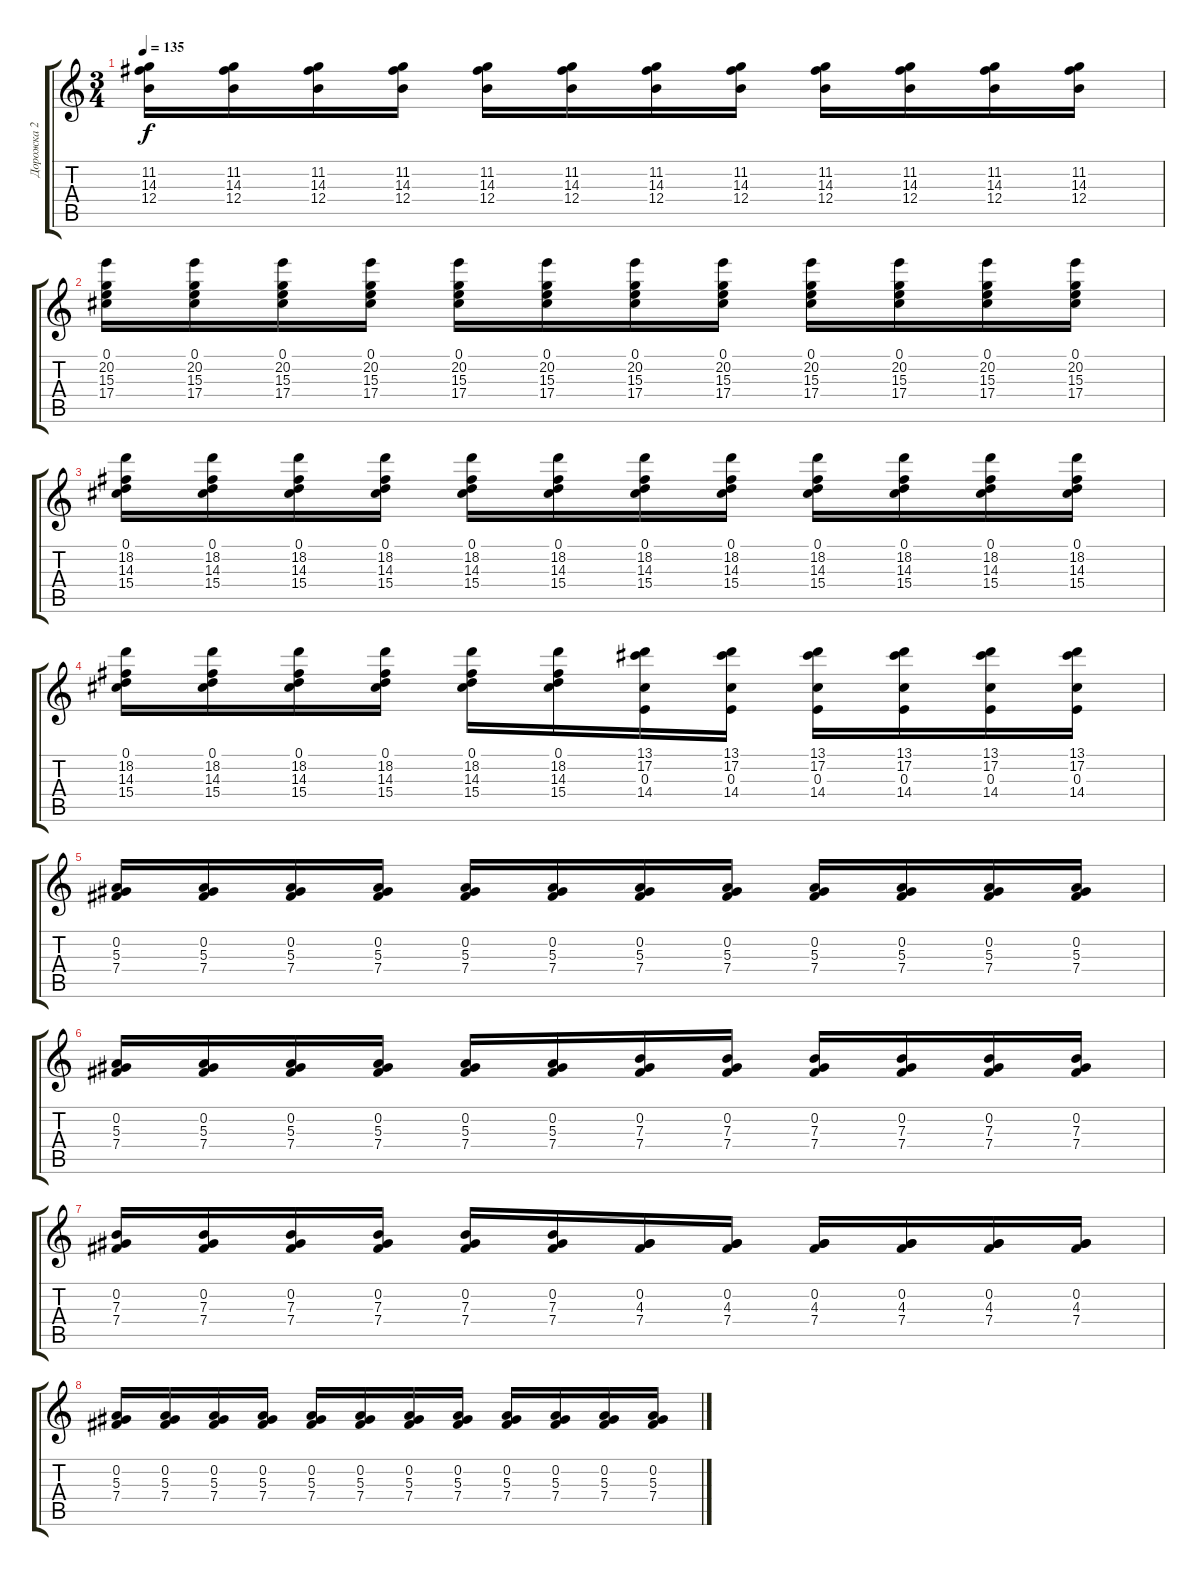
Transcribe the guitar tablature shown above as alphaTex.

\track ("Дорожка 2" "Дорожка 2") {instrument distortionguitar}
\staff {score tabs}
\tuning (Db4 Ab3 E3 B2 Gb2 Db2) {hide}
\ts (3 4)
\tempo 135
\clef g2
\ks c
(11.2 14.3 12.4).16{dy f} (11.2 14.3 12.4).16 (11.2 14.3 12.4).16 (11.2 14.3 12.4).16 (11.2 14.3 12.4).16 (11.2 14.3 12.4).16 (11.2 14.3 12.4).16 (11.2 14.3 12.4).16 (11.2 14.3 12.4).16 (11.2 14.3 12.4).16 (11.2 14.3 12.4).16 (11.2 14.3 12.4).16 |
(0.1 20.2 15.3 17.4).16 (0.1 20.2 15.3 17.4).16 (0.1 20.2 15.3 17.4).16 (0.1 20.2 15.3 17.4).16 (0.1 20.2 15.3 17.4).16 (0.1 20.2 15.3 17.4).16 (0.1 20.2 15.3 17.4).16 (0.1 20.2 15.3 17.4).16 (0.1 20.2 15.3 17.4).16 (0.1 20.2 15.3 17.4).16 (0.1 20.2 15.3 17.4).16 (0.1 20.2 15.3 17.4).16 |
(0.1 18.2 14.3 15.4).16 (0.1 18.2 14.3 15.4).16 (0.1 18.2 14.3 15.4).16 (0.1 18.2 14.3 15.4).16 (0.1 18.2 14.3 15.4).16 (0.1 18.2 14.3 15.4).16 (0.1 18.2 14.3 15.4).16 (0.1 18.2 14.3 15.4).16 (0.1 18.2 14.3 15.4).16 (0.1 18.2 14.3 15.4).16 (0.1 18.2 14.3 15.4).16 (0.1 18.2 14.3 15.4).16 |
(0.1 18.2 14.3 15.4).16 (0.1 18.2 14.3 15.4).16 (0.1 18.2 14.3 15.4).16 (0.1 18.2 14.3 15.4).16 (0.1 18.2 14.3 15.4).16 (0.1 18.2 14.3 15.4).16 (13.1 17.2 0.3 14.4).16 (13.1 17.2 0.3 14.4).16 (13.1 17.2 0.3 14.4).16 (13.1 17.2 0.3 14.4).16 (13.1 17.2 0.3 14.4).16 (13.1 17.2 0.3 14.4).16 |
(0.2 5.3 7.4).16 (0.2 5.3 7.4).16 (0.2 5.3 7.4).16 (0.2 5.3 7.4).16 (0.2 5.3 7.4).16 (0.2 5.3 7.4).16 (0.2 5.3 7.4).16 (0.2 5.3 7.4).16 (0.2 5.3 7.4).16 (0.2 5.3 7.4).16 (0.2 5.3 7.4).16 (0.2 5.3 7.4).16 |
(0.2 5.3 7.4).16 (0.2 5.3 7.4).16 (0.2 5.3 7.4).16 (0.2 5.3 7.4).16 (0.2 5.3 7.4).16 (0.2 5.3 7.4).16 (0.2 7.3 7.4).16 (0.2 7.3 7.4).16 (0.2 7.3 7.4).16 (0.2 7.3 7.4).16 (0.2 7.3 7.4).16 (0.2 7.3 7.4).16 |
(0.2 7.3 7.4).16 (0.2 7.3 7.4).16 (0.2 7.3 7.4).16 (0.2 7.3 7.4).16 (0.2 7.3 7.4).16 (0.2 7.3 7.4).16 (0.2 4.3 7.4).16 (0.2 4.3 7.4).16 (0.2 4.3 7.4).16 (0.2 4.3 7.4).16 (0.2 4.3 7.4).16 (0.2 4.3 7.4).16 |
(0.2 5.3 7.4).16 (0.2 5.3 7.4).16 (0.2 5.3 7.4).16 (0.2 5.3 7.4).16 (0.2 5.3 7.4).16 (0.2 5.3 7.4).16 (0.2 5.3 7.4).16 (0.2 5.3 7.4).16 (0.2 5.3 7.4).16 (0.2 5.3 7.4).16 (0.2 5.3 7.4).16 (0.2 5.3 7.4).16
